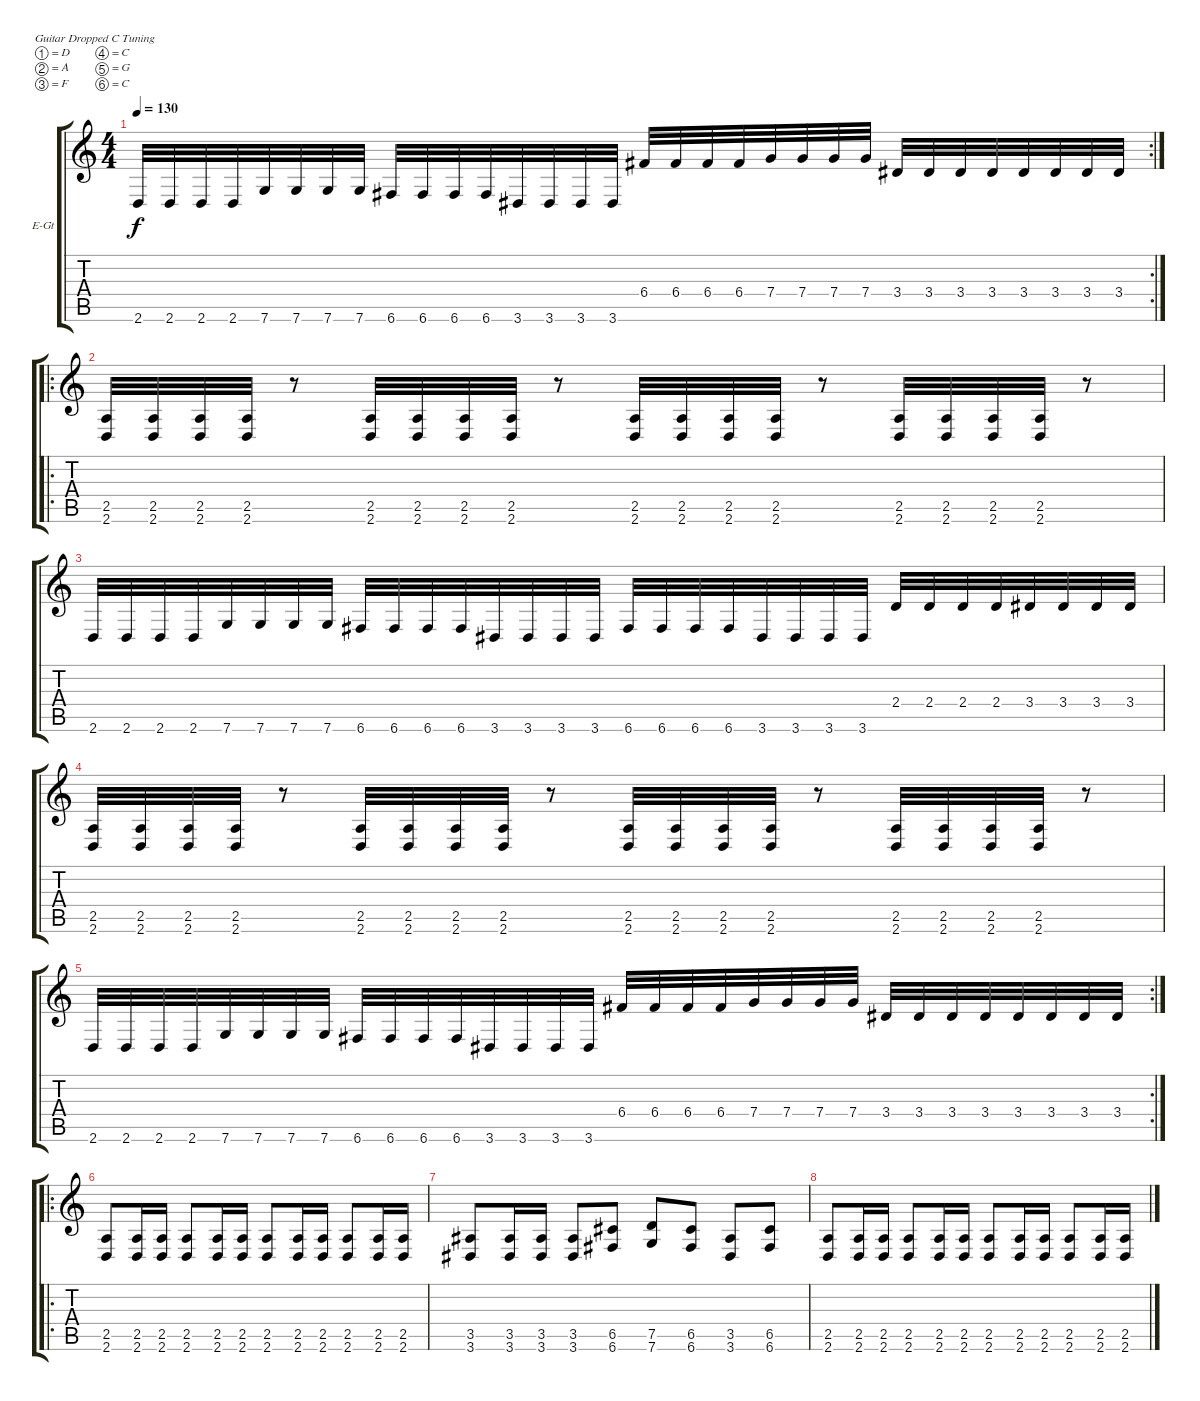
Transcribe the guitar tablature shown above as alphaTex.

\bracketExtendMode groupsimilarinstruments
\firstSystemTrackNameOrientation horizontal
\otherSystemsTrackNameOrientation horizontal
\track ("Traccia 1" "E-Gt") {instrument distortionguitar}
\staff {score tabs}
\tuning (D4 A3 F3 C3 G2 C2)
\rc 2
\ts (4 4)
\tempo 130
\clef g2
\ks c
2.6.32{dy f} 2.6.32 2.6.32 2.6.32 7.6.32 7.6.32 7.6.32 7.6.32 6.6.32 6.6.32 6.6.32 6.6.32 3.6.32 3.6.32 3.6.32 3.6.32 6.4.32 6.4.32 6.4.32 6.4.32 7.4.32 7.4.32 7.4.32 7.4.32 3.4.32 3.4.32 3.4.32 3.4.32 3.4.32 3.4.32 3.4.32 3.4.32 |
\ro
\beaming (8 2 2 2 2)
(2.5 2.6).32 (2.5 2.6).32 (2.5 2.6).32 (2.5 2.6).32 r.8 (2.5 2.6).32 (2.5 2.6).32 (2.5 2.6).32 (2.5 2.6).32 r.8 (2.5 2.6).32 (2.5 2.6).32 (2.5 2.6).32 (2.5 2.6).32 r.8 (2.5 2.6).32 (2.5 2.6).32 (2.5 2.6).32 (2.5 2.6).32 r.8 |
2.6.32 2.6.32 2.6.32 2.6.32 7.6.32 7.6.32 7.6.32 7.6.32 6.6.32 6.6.32 6.6.32 6.6.32 3.6.32 3.6.32 3.6.32 3.6.32 6.6.32 6.6.32 6.6.32 6.6.32 3.6.32 3.6.32 3.6.32 3.6.32 2.4.32 2.4.32 2.4.32 2.4.32 3.4.32 3.4.32 3.4.32 3.4.32 |
(2.5 2.6).32 (2.5 2.6).32 (2.5 2.6).32 (2.5 2.6).32 r.8 (2.5 2.6).32 (2.5 2.6).32 (2.5 2.6).32 (2.5 2.6).32 r.8 (2.5 2.6).32 (2.5 2.6).32 (2.5 2.6).32 (2.5 2.6).32 r.8 (2.5 2.6).32 (2.5 2.6).32 (2.5 2.6).32 (2.5 2.6).32 r.8 |
\rc 2
2.6.32 2.6.32 2.6.32 2.6.32 7.6.32 7.6.32 7.6.32 7.6.32 6.6.32 6.6.32 6.6.32 6.6.32 3.6.32 3.6.32 3.6.32 3.6.32 6.4.32 6.4.32 6.4.32 6.4.32 7.4.32 7.4.32 7.4.32 7.4.32 3.4.32 3.4.32 3.4.32 3.4.32 3.4.32 3.4.32 3.4.32 3.4.32 |
\ro
(2.5 2.6).8 (2.5 2.6).16 (2.5 2.6).16 (2.5 2.6).8 (2.5 2.6).16 (2.5 2.6).16 (2.5 2.6).8 (2.5 2.6).16 (2.5 2.6).16 (2.5 2.6).8 (2.5 2.6).16 (2.5 2.6).16 |
(3.5 3.6).8 (3.5 3.6).16 (3.5 3.6).16 (3.5 3.6).8 (6.5 6.6).8 (7.5 7.6).8 (6.5 6.6).8 (3.5 3.6).8 (6.5 6.6).8 |
(2.5 2.6).8 (2.5 2.6).16 (2.5 2.6).16 (2.5 2.6).8 (2.5 2.6).16 (2.5 2.6).16 (2.5 2.6).8 (2.5 2.6).16 (2.5 2.6).16 (2.5 2.6).8 (2.5 2.6).16 (2.5 2.6).16
